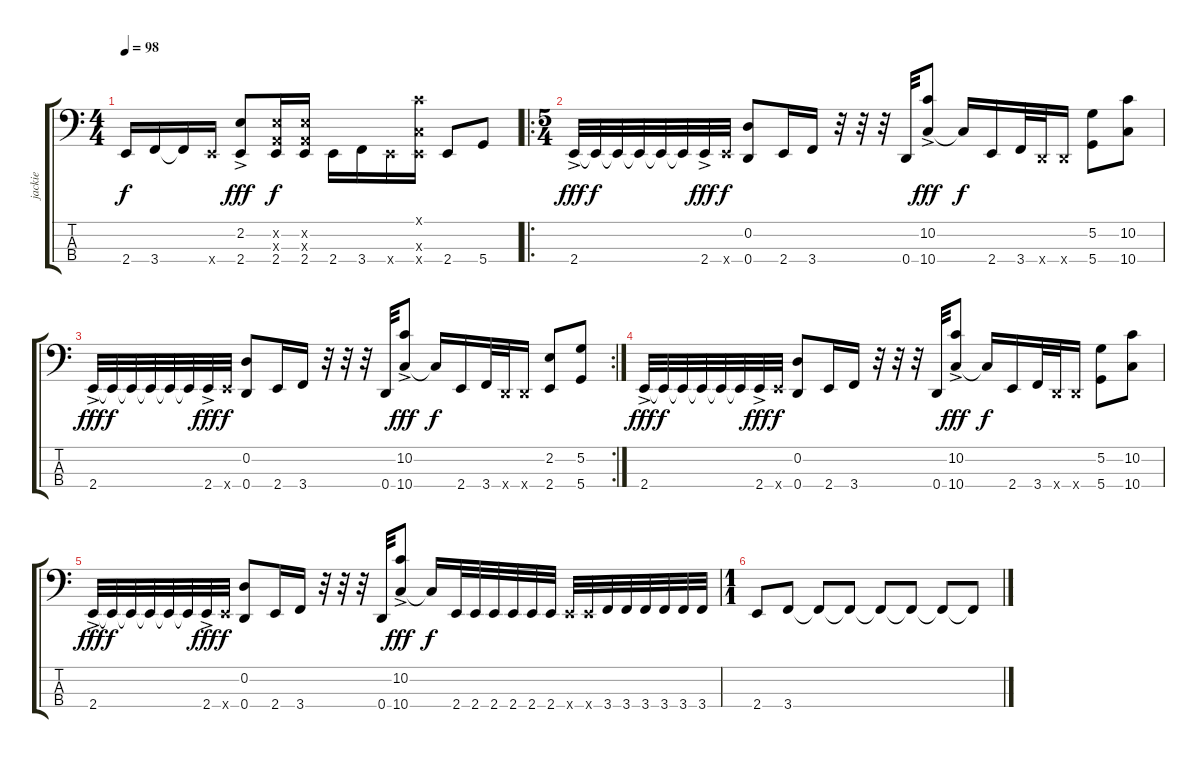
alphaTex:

\track ("jackie" "jackie") {instrument electricbasspick}
\staff {score tabs}
\tuning (G2 D2 A1 D1) {hide}
\ts (4 4)
\tempo 98
\clef f4
\ks c
2.4.16{dy f} 3.4.16 3.4{t}.16 2.4{x}.16 (2.2{ac} 2.4).8{dy fff} (2.2{x} 0.3{x} 2.4).16{dy f} (2.2{x} 0.3{x} 2.4).16 2.4.16 3.4.16 2.4{x}.16 (5.1{x} 3.3{x} 2.4{x}).16 2.4.8 5.4.8 |
\ro
\ts (5 4)
2.4{ac}.32{dy fff} 2.4{t}.32{dy f} 2.4{t}.32 2.4{t}.32 2.4{t}.32 2.4{t}.32 2.4{ac}.32{dy fff} 2.4{x}.32{dy f} (0.2 0.4).8 2.4.16 3.4.16 r.32 r.32 r.32 0.4.32 (10.2 10.4{ac}).8{dy fff} 10.4{t}.16{dy f} 2.4.16 3.4.32 0.4{x}.32 0.4{x}.16 (5.2 5.4).8 (10.2 10.4).8 |
\rc 2
2.4{ac}.32{dy fff} 2.4{t}.32{dy f} 2.4{t}.32 2.4{t}.32 2.4{t}.32 2.4{t}.32 2.4{ac}.32{dy fff} 2.4{x}.32{dy f} (0.2 0.4).8 2.4.16 3.4.16 r.32 r.32 r.32 0.4.32 (10.2 10.4{ac}).8{dy fff} 10.4{t}.16{dy f} 2.4.16 3.4.32 0.4{x}.32 0.4{x}.16 (2.2 2.4).8 (5.2 5.4).8 |
2.4{ac}.32{dy fff} 2.4{t}.32{dy f} 2.4{t}.32 2.4{t}.32 2.4{t}.32 2.4{t}.32 2.4{ac}.32{dy fff} 2.4{x}.32{dy f} (0.2 0.4).8 2.4.16 3.4.16 r.32 r.32 r.32 0.4.32 (10.2 10.4{ac}).8{dy fff} 10.4{t}.16{dy f} 2.4.16 3.4.32 0.4{x}.32 0.4{x}.16 (5.2 5.4).8 (10.2 10.4).8 |
2.4{ac}.32{dy fff} 2.4{t}.32{dy f} 2.4{t}.32 2.4{t}.32 2.4{t}.32 2.4{t}.32 2.4{ac}.32{dy fff} 2.4{x}.32{dy f} (0.2 0.4).8 2.4.16 3.4.16 r.32 r.32 r.32 0.4.32 (10.2 10.4{ac}).8{dy fff} 10.4{t}.16{dy f} 2.4.32 2.4.32 2.4.32 2.4.32 2.4.32 2.4.32 2.4{x}.32 2.4{x}.32 3.4.32 3.4.32 3.4.32 3.4.32 3.4.32 3.4.32 |
\ts (1 1)
2.4.8 3.4.8{volume 0} 3.4{t}.8 3.4{t}.8 3.4{t}.8 3.4{t}.8 3.4{t}.8 3.4{t}.8
